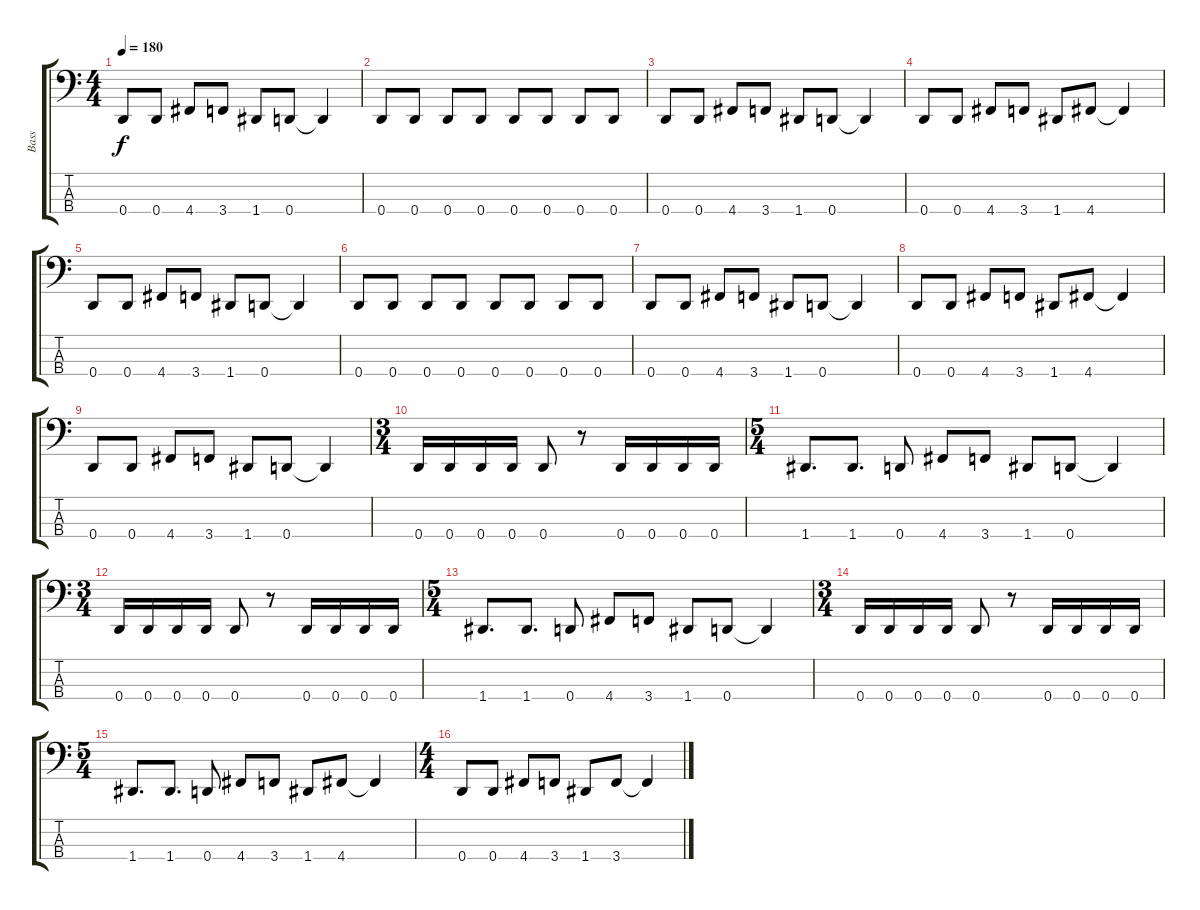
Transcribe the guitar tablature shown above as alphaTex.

\track ("Bass" "Bass") {instrument electricbasspick}
\staff {score tabs}
\tuning (G2 D2 A1 D1) {hide}
\ts (4 4)
\tempo 180
\clef f4
\ks c
0.4.8{dy f} 0.4.8 4.4.8 3.4.8 1.4.8 0.4.8 0.4{t}.4 |
0.4.8 0.4.8 0.4.8 0.4.8 0.4.8 0.4.8 0.4.8 0.4.8 |
0.4.8 0.4.8 4.4.8 3.4.8 1.4.8 0.4.8 0.4{t}.4 |
0.4.8 0.4.8 4.4.8 3.4.8 1.4.8 4.4.8 4.4{t}.4 |
0.4.8 0.4.8 4.4.8 3.4.8 1.4.8 0.4.8 0.4{t}.4 |
0.4.8 0.4.8 0.4.8 0.4.8 0.4.8 0.4.8 0.4.8 0.4.8 |
0.4.8 0.4.8 4.4.8 3.4.8 1.4.8 0.4.8 0.4{t}.4 |
0.4.8 0.4.8 4.4.8 3.4.8 1.4.8 4.4.8 4.4{t}.4 |
0.4.8 0.4.8 4.4.8 3.4.8 1.4.8 0.4.8 0.4{t}.4 |
\ts (3 4)
0.4.16 0.4.16 0.4.16 0.4.16 0.4.8 r.8 0.4.16 0.4.16 0.4.16 0.4.16 |
\ts (5 4)
1.4.8{d} 1.4.8{d} 0.4.8 4.4.8 3.4.8 1.4.8 0.4.8 0.4{t}.4 |
\ts (3 4)
0.4.16 0.4.16 0.4.16 0.4.16 0.4.8 r.8 0.4.16 0.4.16 0.4.16 0.4.16 |
\ts (5 4)
1.4.8{d} 1.4.8{d} 0.4.8 4.4.8 3.4.8 1.4.8 0.4.8 0.4{t}.4 |
\ts (3 4)
0.4.16 0.4.16 0.4.16 0.4.16 0.4.8 r.8 0.4.16 0.4.16 0.4.16 0.4.16 |
\ts (5 4)
1.4.8{d} 1.4.8{d} 0.4.8 4.4.8 3.4.8 1.4.8 4.4.8 4.4{t}.4 |
\ts (4 4)
0.4.8 0.4.8 4.4.8 3.4.8 1.4.8 3.4.8 3.4{t}.4
